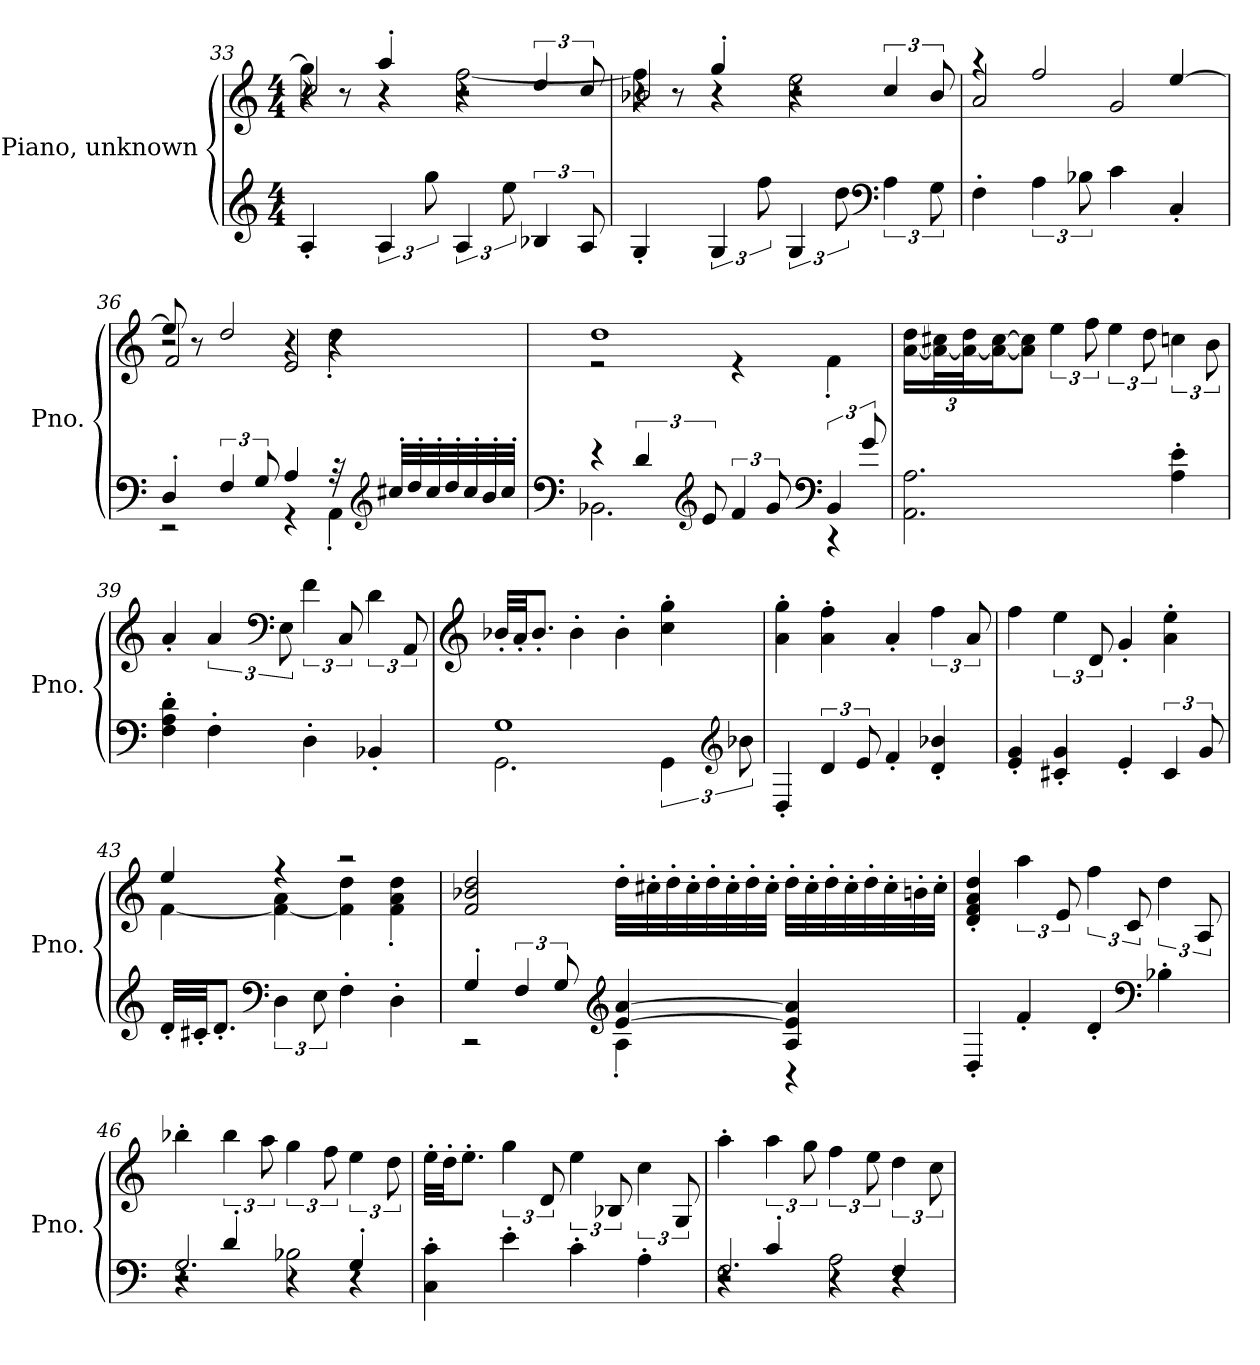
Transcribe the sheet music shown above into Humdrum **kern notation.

**kern	**kern
*part1	*part1
*staff2	*staff1
*I"Piano, unknown	*
*I'Pno.	*
*clefG2	*clefG2
*k[]	*k[]
*M4/4	*M4/4
=33	=33
*	*^
*	*	*^
4A'/	4r	8gg\]	2cc/
.	.	8r	.
6A/	4aa'/	4r	.
12gg\	.	.	.
6A/	4r	[2ff\	2r
12ee\	.	.	.
6B-X/	6dd/	.	.
12A/	12cc/	.	.
!!LO:LB:g=z	!!	!!
=34	=34	=34	=34
4G'/	4r	8ff\]	2b-X/
.	.	8r	.
6G/	4gg'/	4r	.
12ff\	.	.	.
6G/	4r	2ee\	2r
12dd\	.	.	.
*clefF4	*	*	*
6A\	6cc/	.	.
12G\	12b-/	.	.
*	*	*v	*v
=35	=35	=35
4F'\	4r	2a/
6A\	2ff/	.
12B-X\	.	.
4c\	.	2g/
4C'/	[4ee/	.
=36	=36	=36
*^	*	*^
4D'/	2r	8ee/]	2r	2f/
.	.	8r	.	.
6F/	.	2dd/	.	.
12G/	.	.	.	.
4A/	4r	.	4r	2e/
32r	4AA'\	4r	4dd'\	.
*clefG2	*	*	*	*
32cc#X'/LLL	.	.	.	.
32dd'/	.	.	.	.
32cc#'/	.	.	.	.
32dd'/	.	.	.	.
32cc#'/	.	.	.	.
32b'/	.	.	.	.
32cc#'/JJJ	.	.	.	.
*	*	*v	*v	*v
!!LO:LB:g=z
=37	=37	=37
*clefF4	*	*
*	*	*^
4r	2.BB-X\	1dd	2r
6d/	.	.	.
*clefG2	*	*	*
12e/	.	.	.
6f/	.	.	4r
12g/	.	.	.
*clefF4	*	*	*
6BB-/	4r	.	4f'\
12g/	.	.	.
*v	*v	*	*
*	*v	*v
=38	=38
*	*Xbrackettup
2.AA\ 2.A\	[24a\ 24dd\LL
.	48a\_ 48cc#X\L
.	48a\_ 48dd\J
.	24a\_ [24cc#\J
.	8a\] 8cc#\]J
*	*brackettup
.	6ee\
.	12ff\
.	6ee\
.	12dd\
4A\' 4e\'	6ccn\
.	12b\
=39	=39
4F\' 4A\' 4d\'	4a'/
4F'\	6a/
*	*clefF4
.	12E\
4D'\	6f\
.	12C/
4BB-X'/	6d\
.	12AA/
!!LO:LB:g=z
=40	=40
*	*clefG2
*^	*
1G	2.GG\	32b-X'/LLL
.	.	32a'/JJ
.	.	8.b-'/J
.	.	4b-'\
.	.	4b-'\
.	6GG\	4cc\' 4gg\'
*clefG2	*	*
.	12b-X\	.
*v	*v	*
=41	=41
4D'/	4a\' 4gg\'
6d/	4a\' 4ff\'
12e/	.
4f'/	4a'/
4d/' 4b-X/'	6ff\
.	12a/
=42	=42
4e/' 4g/'	4ff\
4c#X/' 4g/'	6ee\
.	12d/
4e'/	4g'/
6c#/	4a\' 4ee\'
12g/	.
=43	=43
*	*^
32d'/LLL	4ee/	[4f\
32c#X'/JJ	.	.
8.d'/J	.	.
*clefF4	*	*
6D\	4r	4f\_ 4a\
12E\	.	.
4F'\	2r	4f\] 4dd\
4D'\	.	4f\' 4a\' 4dd\'
*	*v	*v
!!LO:LB:g=z
=44	=44
*^	*
4G'/	2r	2f/ 2b-X/ 2dd/
6F/	.	.
12G/	.	.
*clefG2	*	*
[4e/ [4a/	4A'\	32dd'\LLL
.	.	32cc#X'\
.	.	32dd'\
.	.	32cc#'\
.	.	32dd'\
.	.	32cc#'\
.	.	32dd'\
.	.	32cc#'\JJJ
4A/ 4e/] 4a/]	4r	32dd'\LLL
.	.	32cc#'\
.	.	32dd'\
.	.	32cc#'\
.	.	32dd'\
.	.	32cc#'\
.	.	32bn'\
.	.	32cc#'\JJJ
*v	*v	*
=45	=45
4D'/	4d/' 4f/' 4a/' 4dd/'
4f'/	6aa\
.	12e/
4d'/	6ff\
.	12c/
*clefF4	*
4B-X'\	6dd\
.	12A/
=46	=46
*^	*
*	*^	*
4r	2r	2.G/	4bb-X'\
4d'/	.	.	6bb-\
.	.	.	12aa\
4r	2B-X\	.	6gg\
.	.	.	12ff\
4G'/	.	4r	6ee\
.	.	.	12dd\
*v	*v	*v	*
!!LO:PB:g=z
=47	=47
4C\' 4c\'	32ee'\LLL
.	32dd'\JJ
.	8.ee'\J
4e'\	6gg\
.	12d/
4c'\	6ee\
.	12B-X/
4A'\	6cc\
.	12G/
=48	=48
*^	*
*	*^	*
4r	2r	2.F/	4aa'\
4c'/	.	.	6aa\
.	.	.	12gg\
4r	2A\	.	6ff\
.	.	.	12ee\
4F/	.	4r	6dd\
.	.	.	12cc\
*v	*v	*v	*
=	=
*-	*-
